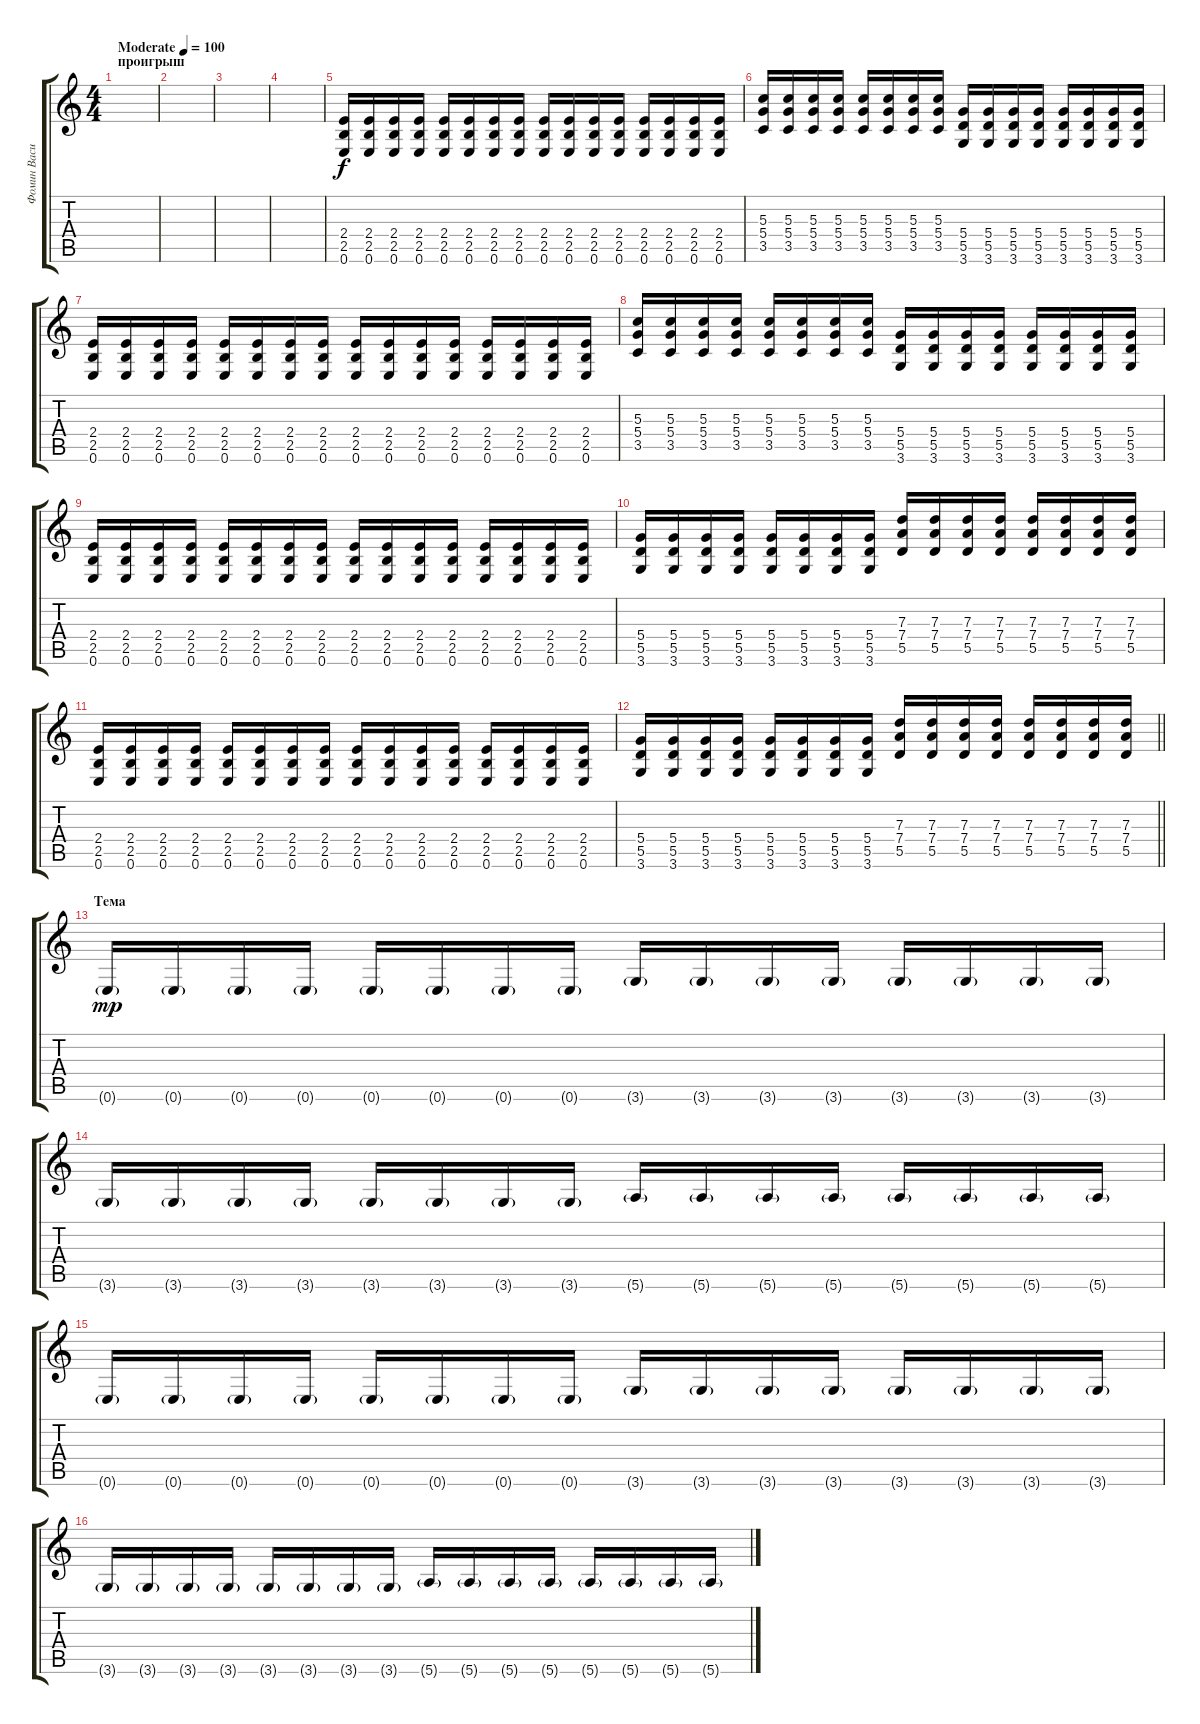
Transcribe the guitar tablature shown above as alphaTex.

\track ("Фомин Василий - ритм гитара" "Фомин Васи") {instrument distortionguitar}
\staff {score tabs}
\tuning (E4 B3 G3 D3 A2 E2) {hide}
\ts (4 4)
\section ("" "проигрыш")
\tempo (100 "Moderate")
\clef g2
\ks c
|
|
|
|
(2.4 2.5 0.6).16 (2.4 2.5 0.6).16 (2.4 2.5 0.6).16 (2.4 2.5 0.6).16 (2.4 2.5 0.6).16 (2.4 2.5 0.6).16 (2.4 2.5 0.6).16 (2.4 2.5 0.6).16 (2.4 2.5 0.6).16 (2.4 2.5 0.6).16 (2.4 2.5 0.6).16 (2.4 2.5 0.6).16 (2.4 2.5 0.6).16 (2.4 2.5 0.6).16 (2.4 2.5 0.6).16 (2.4 2.5 0.6).16 |
(5.3 5.4 3.5).16 (5.3 5.4 3.5).16 (5.3 5.4 3.5).16 (5.3 5.4 3.5).16 (5.3 5.4 3.5).16 (5.3 5.4 3.5).16 (5.3 5.4 3.5).16 (5.3 5.4 3.5).16 (5.4 5.5 3.6).16 (5.4 5.5 3.6).16 (5.4 5.5 3.6).16 (5.4 5.5 3.6).16 (5.4 5.5 3.6).16 (5.4 5.5 3.6).16 (5.4 5.5 3.6).16 (5.4 5.5 3.6).16 |
(2.4 2.5 0.6).16 (2.4 2.5 0.6).16 (2.4 2.5 0.6).16 (2.4 2.5 0.6).16 (2.4 2.5 0.6).16 (2.4 2.5 0.6).16 (2.4 2.5 0.6).16 (2.4 2.5 0.6).16 (2.4 2.5 0.6).16 (2.4 2.5 0.6).16 (2.4 2.5 0.6).16 (2.4 2.5 0.6).16 (2.4 2.5 0.6).16 (2.4 2.5 0.6).16 (2.4 2.5 0.6).16 (2.4 2.5 0.6).16 |
(5.3 5.4 3.5).16 (5.3 5.4 3.5).16 (5.3 5.4 3.5).16 (5.3 5.4 3.5).16 (5.3 5.4 3.5).16 (5.3 5.4 3.5).16 (5.3 5.4 3.5).16 (5.3 5.4 3.5).16 (5.4 5.5 3.6).16 (5.4 5.5 3.6).16 (5.4 5.5 3.6).16 (5.4 5.5 3.6).16 (5.4 5.5 3.6).16 (5.4 5.5 3.6).16 (5.4 5.5 3.6).16 (5.4 5.5 3.6).16 |
(2.4 2.5 0.6).16 (2.4 2.5 0.6).16 (2.4 2.5 0.6).16 (2.4 2.5 0.6).16 (2.4 2.5 0.6).16 (2.4 2.5 0.6).16 (2.4 2.5 0.6).16 (2.4 2.5 0.6).16 (2.4 2.5 0.6).16 (2.4 2.5 0.6).16 (2.4 2.5 0.6).16 (2.4 2.5 0.6).16 (2.4 2.5 0.6).16 (2.4 2.5 0.6).16 (2.4 2.5 0.6).16 (2.4 2.5 0.6).16 |
(5.4 5.5 3.6).16 (5.4 5.5 3.6).16 (5.4 5.5 3.6).16 (5.4 5.5 3.6).16 (5.4 5.5 3.6).16 (5.4 5.5 3.6).16 (5.4 5.5 3.6).16 (5.4 5.5 3.6).16 (7.3 7.4 5.5).16 (7.3 7.4 5.5).16 (7.3 7.4 5.5).16 (7.3 7.4 5.5).16 (7.3 7.4 5.5).16 (7.3 7.4 5.5).16 (7.3 7.4 5.5).16 (7.3 7.4 5.5).16 |
(2.4 2.5 0.6).16 (2.4 2.5 0.6).16 (2.4 2.5 0.6).16 (2.4 2.5 0.6).16 (2.4 2.5 0.6).16 (2.4 2.5 0.6).16 (2.4 2.5 0.6).16 (2.4 2.5 0.6).16 (2.4 2.5 0.6).16 (2.4 2.5 0.6).16 (2.4 2.5 0.6).16 (2.4 2.5 0.6).16 (2.4 2.5 0.6).16 (2.4 2.5 0.6).16 (2.4 2.5 0.6).16 (2.4 2.5 0.6).16 |
\barLineRight lightlight
(5.4 5.5 3.6).16 (5.4 5.5 3.6).16 (5.4 5.5 3.6).16 (5.4 5.5 3.6).16 (5.4 5.5 3.6).16 (5.4 5.5 3.6).16 (5.4 5.5 3.6).16 (5.4 5.5 3.6).16 (7.3 7.4 5.5).16 (7.3 7.4 5.5).16 (7.3 7.4 5.5).16 (7.3 7.4 5.5).16 (7.3 7.4 5.5).16 (7.3 7.4 5.5).16 (7.3 7.4 5.5).16 (7.3 7.4 5.5).16 |
\section ("" "Тема")
0.6{g}.16{dy mp} 0.6{g}.16 0.6{g}.16 0.6{g}.16 0.6{g}.16 0.6{g}.16 0.6{g}.16 0.6{g}.16 3.6{g}.16 3.6{g}.16 3.6{g}.16 3.6{g}.16 3.6{g}.16 3.6{g}.16 3.6{g}.16 3.6{g}.16 |
3.6{g}.16 3.6{g}.16 3.6{g}.16 3.6{g}.16 3.6{g}.16 3.6{g}.16 3.6{g}.16 3.6{g}.16 5.6{g}.16 5.6{g}.16 5.6{g}.16 5.6{g}.16 5.6{g}.16 5.6{g}.16 5.6{g}.16 5.6{g}.16 |
0.6{g}.16 0.6{g}.16 0.6{g}.16 0.6{g}.16 0.6{g}.16 0.6{g}.16 0.6{g}.16 0.6{g}.16 3.6{g}.16 3.6{g}.16 3.6{g}.16 3.6{g}.16 3.6{g}.16 3.6{g}.16 3.6{g}.16 3.6{g}.16 |
3.6{g}.16 3.6{g}.16 3.6{g}.16 3.6{g}.16 3.6{g}.16 3.6{g}.16 3.6{g}.16 3.6{g}.16 5.6{g}.16 5.6{g}.16 5.6{g}.16 5.6{g}.16 5.6{g}.16 5.6{g}.16 5.6{g}.16 5.6{g}.16
